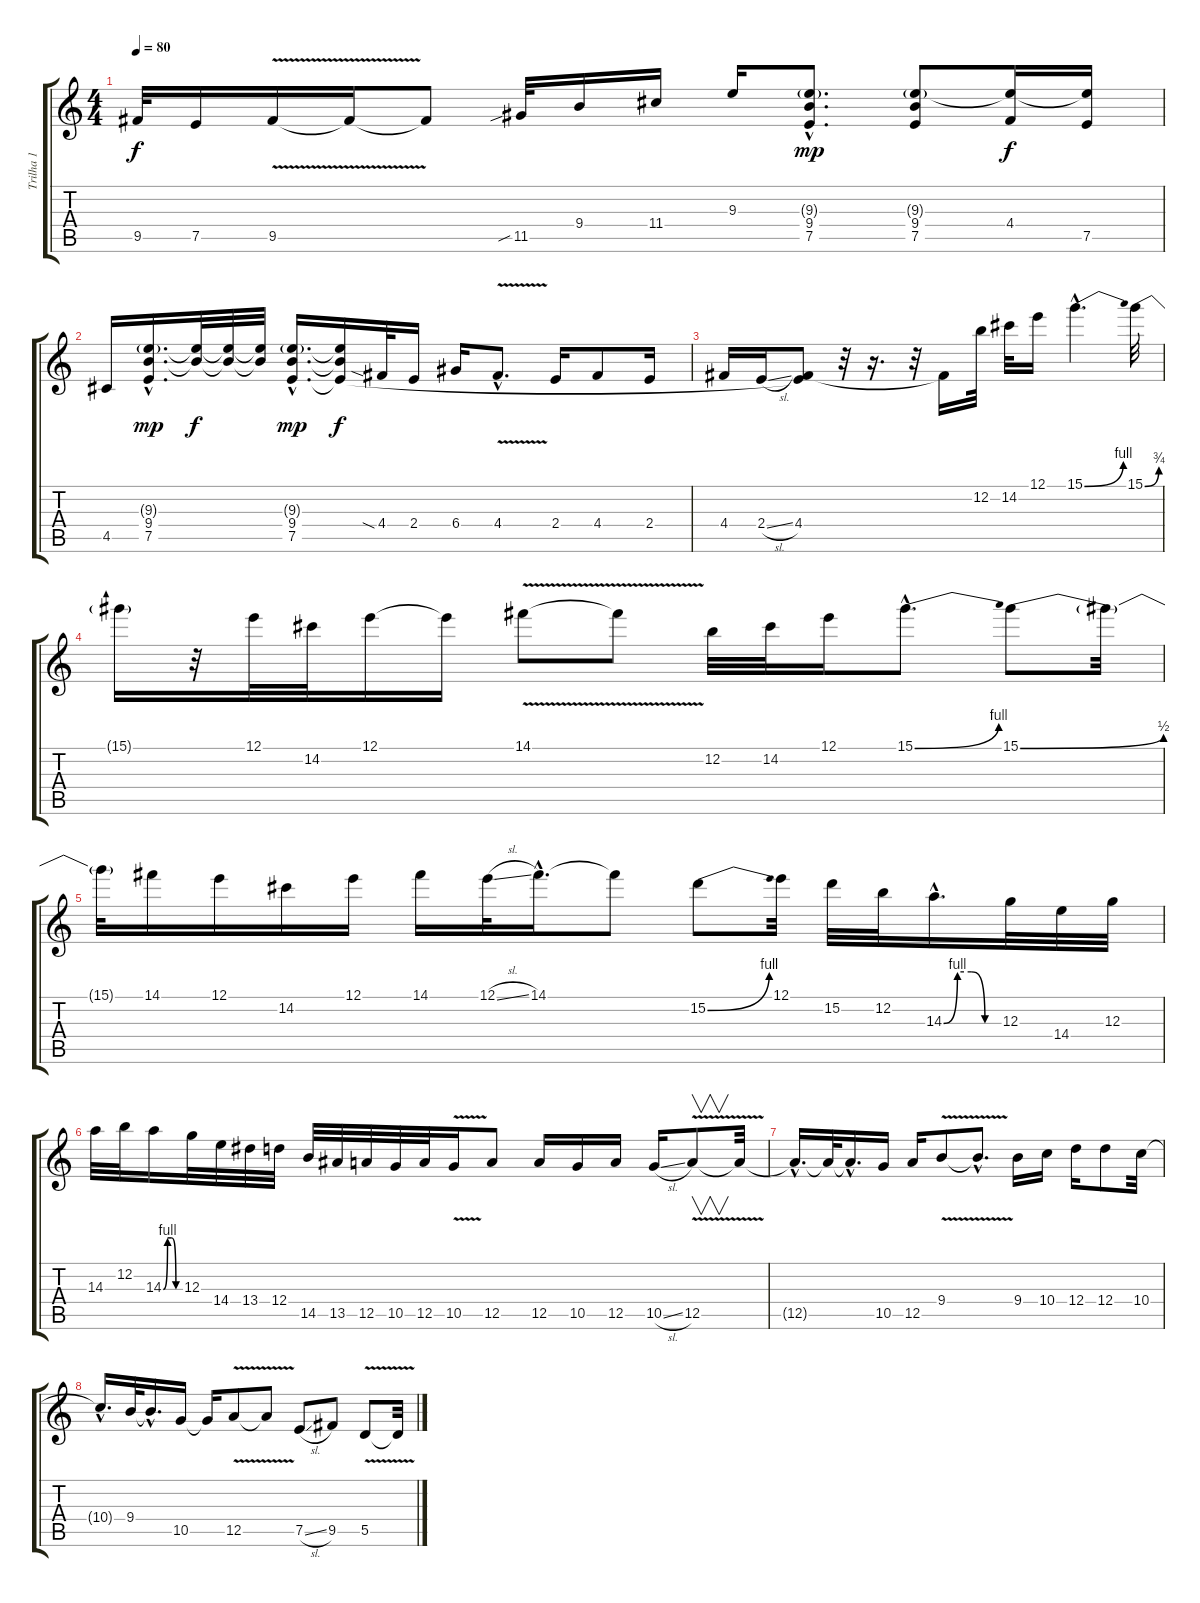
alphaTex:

\track ("Trilha 1" "Trilha 1") {instrument distortionguitar}
\staff {score tabs}
\tuning (E4 B3 G3 D3 A2 E2) {hide}
\ts (4 4)
\tempo 80
\clef g2
\ks c
9.5{t}.32{dy f} 7.5.16 9.5{v}.16 9.5{t}.16 9.5{t}.8 11.5{sib}.32 9.4.16 11.4.16 9.3.16 (9.3{g hac} 9.4{hac} 7.5{hac}).8{d dy mp} (9.3{g} 9.4 7.5).8 (9.3{t} 4.4).16{dy f} (9.3{t} 7.5).16 |
4.5.16 (9.3{g hac} 9.4{hac} 7.5{hac}).16{d dy mp} (9.3{t} 9.4{t}).32{dy f} (9.3{t} 9.4{t}).32 (9.3{t} 9.4{t}).32 (9.3{g hac} 9.4{hac} 7.5{hac}).16{d dy mp} (9.3{t} 9.4{t} 7.5{t}).16{dy f} 4.4{sia}.32 2.4.16 6.4.16 4.4{v hac}.8{d} 2.4.16 4.4.8 2.4.16 |
4.4.16 2.4{sl}.16 (4.4 7.5{t}).8 r.32 r.16{d} r.32 4.4{t}.16 12.2.32 14.2.32 12.1.16 15.1{be (bend 0 0 60 4) hac}.4{d} 15.1{be (bend 0 0 60 3)}.32 |
15.1{t}.16 r.32 12.1.32 14.2.32 12.1.16 12.1{t}.16 14.1{v}.8 14.1{t}.8 12.2.32 14.2.32 12.1.16 15.1{be (bend 0 0 60 4) hac}.8{d} 15.1{be (bend 0 0 60 2)}.8 15.1{t}.32 |
15.1{t}.32 14.1.16 12.1.16 14.2.16 12.1.16 14.1.16 12.1{sl}.32 14.1{hac}.16{d} 14.1{t}.8 15.2{be (bend 0 0 60 4)}.8 12.1.32 15.2.32 12.2.32 14.3{be (custom 0 0 15 4 30 4 45 0 60 0) hac}.16{d} 12.3.32 14.4.32 12.3.32 |
14.3.32 12.2.32 14.3{be (custom 0 0 15 4 30 4 45 0 60 0)}.16 12.3.32 14.4.32 13.4.32 12.4.32 14.5.32 13.5.32 12.5.32 10.5.32 12.5.32 10.5{v}.16 12.5.8 12.5.16 10.5.16 12.5.16 10.5{sl}.16 12.5{v}.8{v} 12.5{t}.32 |
12.5{hac t}.16{d} 12.5{t}.32 12.5{hac t}.16{d} 10.5.16 12.5.16 9.4{v}.8 9.4{hac t}.8{d} 9.4.16 10.4.16 12.4.16 12.4.8 10.4.32 |
10.4{hac t}.16{d} 9.4.32 9.4{hac t}.16{d} 10.5.16 10.5{t}.16 12.5{v}.8 12.5{t}.8 7.5{sl}.8 9.5.8 5.5{v}.8 5.5{t}.32
